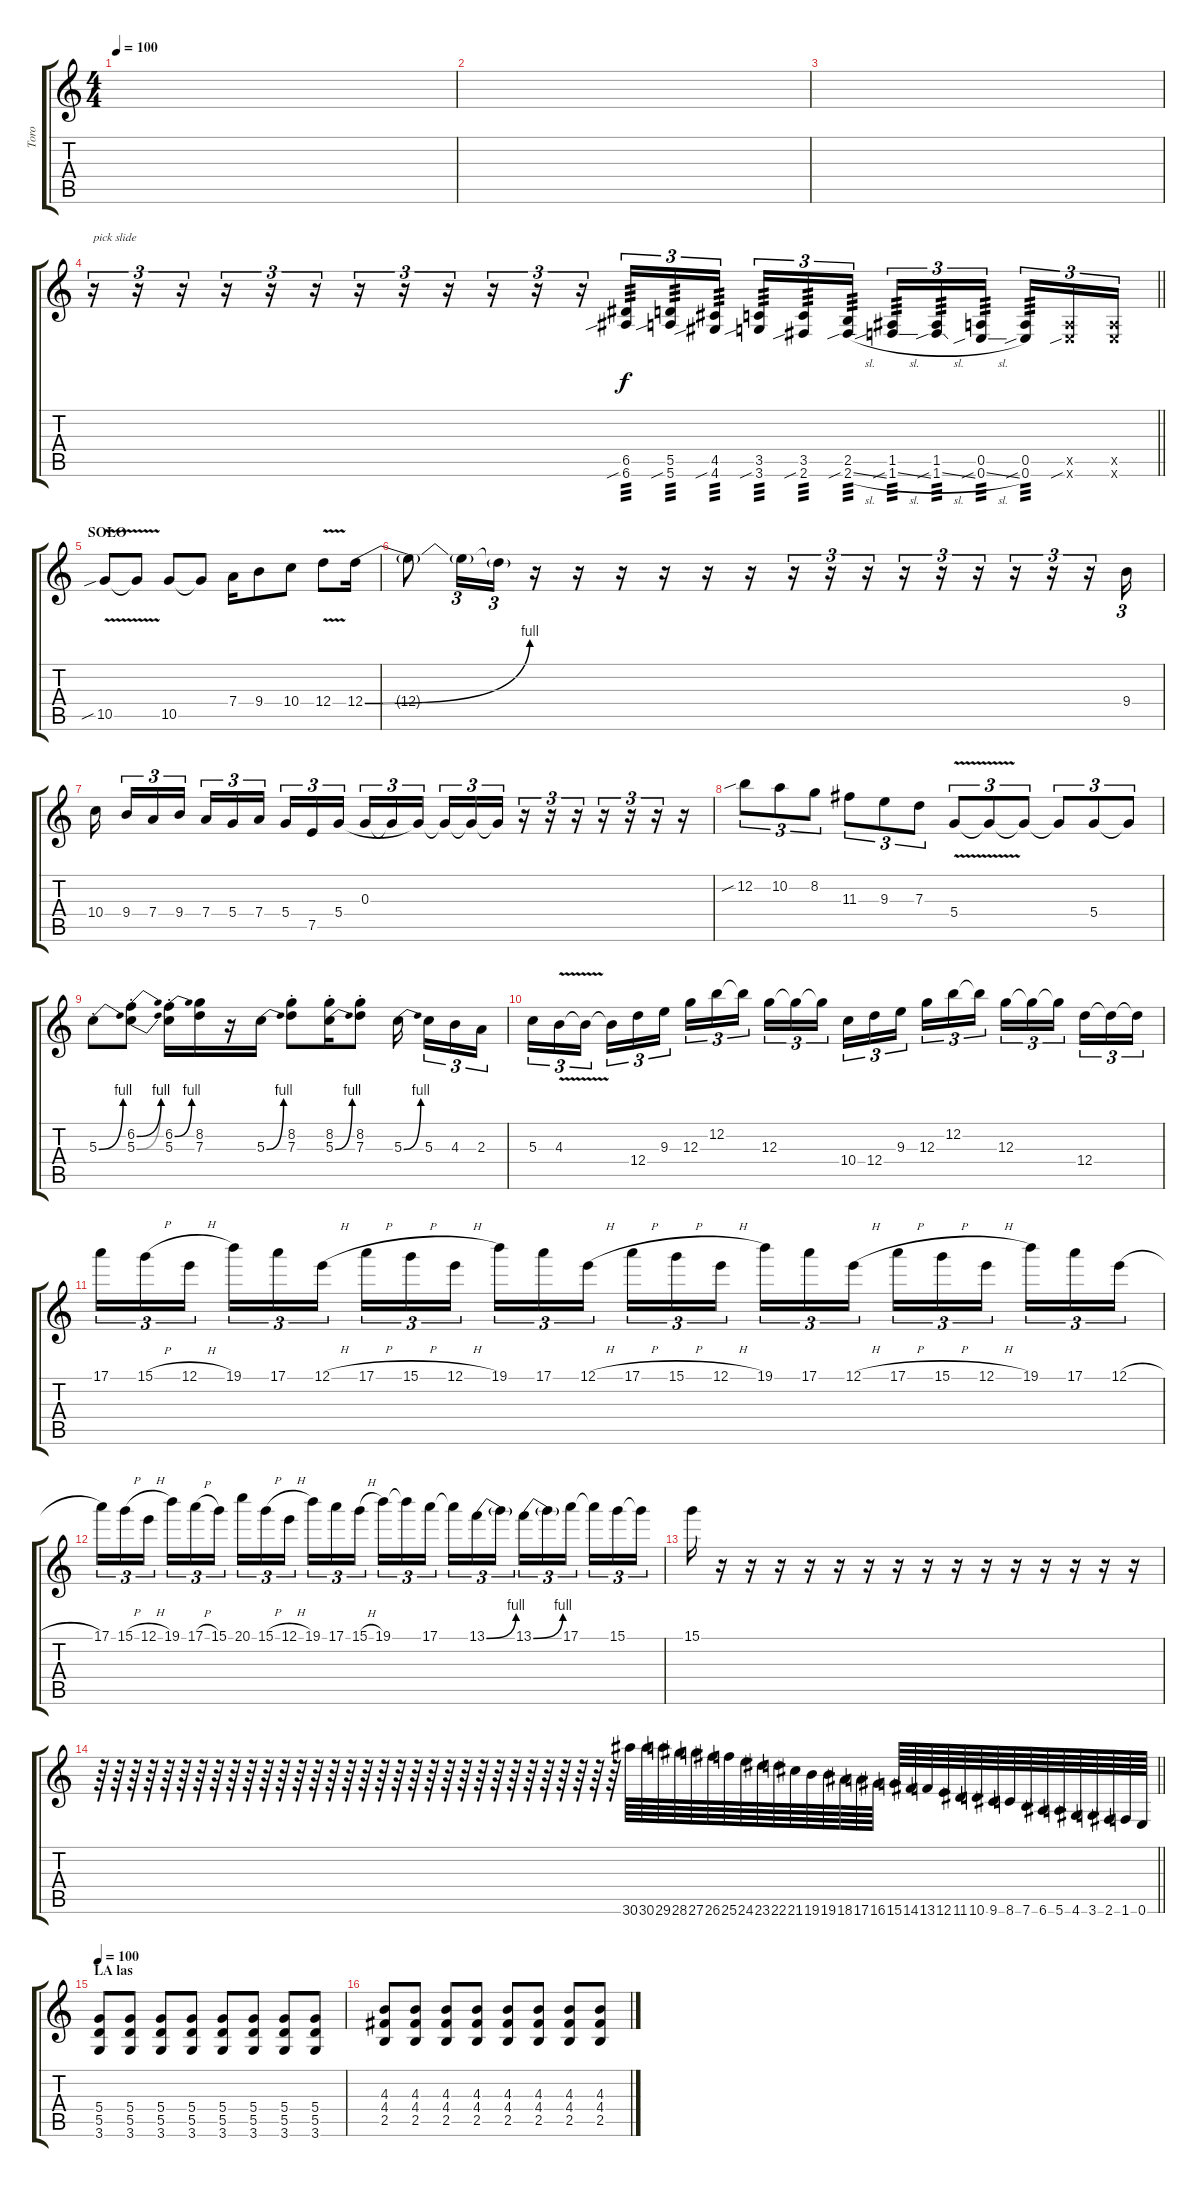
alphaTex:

\track ("Toro" "Toro") {instrument acousticguitarsteel}
\staff {score tabs}
\tuning (E4 B3 G3 D3 A2 E2) {hide}
\ts (4 4)
\tempo 100
\clef g2
\ks c
|
|
|
\barLineRight lightlight
r.16{tu (3 2) txt "pick slide"} r.16{tu (3 2)} r.16{tu (3 2)} r.16{tu (3 2)} r.16{tu (3 2)} r.16{tu (3 2)} r.16{tu (3 2)} r.16{tu (3 2)} r.16{tu (3 2)} r.16{tu (3 2)} r.16{tu (3 2)} r.16{tu (3 2)} (6.5 6.6{sib}).16{tu (3 2) tp 3 volume 16 balance 12} (5.5 5.6{sib}).16{tu (3 2) tp 3} (4.5 4.6{sib}).16{tu (3 2) tp 3 beam splitsecondary} (3.5 3.6{sib}).16{tu (3 2) tp 3} (3.5 2.6{sib}).16{tu (3 2) tp 3} (2.5 2.6{sib sl}).16{tu (3 2) tp 3} (1.5 1.6{sib sl}).16{tu (3 2) tp 3} (1.5 1.6{sib sl}).16{tu (3 2) tp 3} (0.5 0.6{sib sl}).16{tu (3 2) tp 3 beam splitsecondary} (0.5 0.6{sib}).16{tu (3 2) tp 3} (0.5{x} 0.6{sib x}).16{tu (3 2)} (0.5{x} 0.6{x}).16{tu (3 2)} |
\section ("" "SOLO")
10.5{v sib}.8{balance 7} 10.5{t}.8 10.5.8 10.5{t}.8 7.4.16 9.4.8 10.4.8 12.4{v}.8 12.4{be (bend 0 0 60 4)}.16 |
12.4{t}.8 12.4{t}.16{tu (3 2)} 12.4{t}.16{tu (3 2)} r.16 r.16 r.16 r.16 r.16 r.16 r.16{tu (3 2)} r.16{tu (3 2)} r.16{tu (3 2)} r.16{tu (3 2)} r.16{tu (3 2)} r.16{tu (3 2)} r.16{tu (3 2)} r.16{tu (3 2)} r.16{tu (3 2)} 9.4.16{tu (3 2)} |
10.4.16{balance 0 beam splitsecondary} 9.4.16{tu (3 2)} 7.4.16{tu (3 2)} 9.4.16{tu (3 2) beam splitsecondary} 7.4.16{tu (3 2)} 5.4.16{tu (3 2)} 7.4.16{tu (3 2) beam splitsecondary} 5.4.16{tu (3 2)} 7.5.16{tu (3 2)} 5.4.16{tu (3 2) beam splitsecondary} 0.3.16{tu (3 2)} 0.3{t}.16{tu (3 2)} 5.4{t}.16{tu (3 2) beam splitsecondary} 5.4{t}.16{tu (3 2)} 5.4{t}.16{tu (3 2)} 5.4{t}.16{tu (3 2)} r.16{tu (3 2)} r.16{tu (3 2)} r.16{tu (3 2)} r.16{tu (3 2)} r.16{tu (3 2)} r.16{tu (3 2)} r.16 |
12.2{sib}.8{tu (3 2) balance 5} 10.2.8{tu (3 2)} 8.2.8{tu (3 2)} 11.3.8{tu (3 2)} 9.3.8{tu (3 2)} 7.3.8{tu (3 2)} 5.4{v}.8{tu (3 2)} 5.4{t}.8{tu (3 2)} 5.4{t}.8{tu (3 2)} 5.4{t}.8{tu (3 2)} 5.4.8{tu (3 2)} 5.4{t}.8{tu (3 2)} |
5.3{be (bend 0 0 60 4) st}.8{volume 13 balance 8} (6.2{be (bend 0 0 60 4) st} 5.3{be (bend 0 0 60 4) st}).8 (6.2{be (bend 0 0 60 4) st} 5.3{st}).16 (8.2 7.3).16 r.16 5.3{be (bend 0 0 60 4)}.16 (8.2{st} 7.3{st}).8 (8.2{st} 5.3{be (bend 0 0 60 4)}).16 (8.2{st} 7.3{st}).8 5.3{be (bend 0 0 60 4)}.16{beam splitsecondary} 5.3.16{tu (3 2)} 4.3.16{tu (3 2)} 2.3.16{tu (3 2)} |
5.3.16{tu (3 2) volume 16 balance 8} 4.3{v}.16{tu (3 2)} 4.3{t}.16{tu (3 2) beam splitsecondary} 4.3{t}.16{tu (3 2)} 12.4.16{tu (3 2)} 9.3.16{tu (3 2)} 12.3.16{tu (3 2)} 12.2.16{tu (3 2)} 12.2{t}.16{tu (3 2) beam splitsecondary} 12.3.16{tu (3 2)} 12.3{t}.16{tu (3 2)} 12.3{t}.16{tu (3 2)} 10.4.16{tu (3 2)} 12.4.16{tu (3 2)} 9.3.16{tu (3 2) beam splitsecondary} 12.3.16{tu (3 2)} 12.2.16{tu (3 2)} 12.2{t}.16{tu (3 2)} 12.3.16{tu (3 2)} 12.3{t}.16{tu (3 2)} 12.3{t}.16{tu (3 2) beam splitsecondary} 12.4.16{tu (3 2)} 12.4{t}.16{tu (3 2)} 12.4{t}.16{tu (3 2)} |
17.1.16{tu (3 2) volume 14 balance 8} 15.1{h}.16{tu (3 2)} 12.1{h}.16{tu (3 2) beam splitsecondary} 19.1.16{tu (3 2)} 17.1.16{tu (3 2)} 12.1{h}.16{tu (3 2)} 17.1{h}.16{tu (3 2)} 15.1{h}.16{tu (3 2)} 12.1{h}.16{tu (3 2) beam splitsecondary} 19.1.16{tu (3 2)} 17.1.16{tu (3 2)} 12.1{h}.16{tu (3 2)} 17.1{h}.16{tu (3 2)} 15.1{h}.16{tu (3 2)} 12.1{h}.16{tu (3 2) beam splitsecondary} 19.1.16{tu (3 2)} 17.1.16{tu (3 2)} 12.1{h}.16{tu (3 2)} 17.1{h}.16{tu (3 2)} 15.1{h}.16{tu (3 2)} 12.1{h}.16{tu (3 2) beam splitsecondary} 19.1.16{tu (3 2)} 17.1.16{tu (3 2)} 12.1{h}.16{tu (3 2)} |
17.1.16{tu (3 2)} 15.1{h}.16{tu (3 2)} 12.1{h}.16{tu (3 2) beam splitsecondary} 19.1.16{tu (3 2)} 17.1{h}.16{tu (3 2)} 15.1.16{tu (3 2)} 20.1.16{tu (3 2)} 15.1{h}.16{tu (3 2)} 12.1{h}.16{tu (3 2) beam splitsecondary} 19.1.16{tu (3 2)} 17.1.16{tu (3 2)} 15.1{h}.16{tu (3 2)} 19.1.16{tu (3 2)} 19.1{t}.16{tu (3 2)} 17.1.16{tu (3 2) beam splitsecondary} 17.1{t}.16{tu (3 2)} 13.1{be (bend 0 0 60 4)}.16{tu (3 2)} 13.1{t}.16{tu (3 2)} 13.1{be (bend 0 0 60 4)}.16{tu (3 2)} 13.1{t}.16{tu (3 2)} 17.1.16{tu (3 2) beam splitsecondary} 17.1{t}.16{tu (3 2)} 15.1.16{tu (3 2)} 15.1{t}.16{tu (3 2)} |
15.1.16 r.16 r.16 r.16 r.16 r.16 r.16 r.16 r.16 r.16 r.16 r.16 r.16 r.16 r.16 r.16 |
\barLineRight lightlight
r.64 r.64 r.64 r.64 r.64 r.64 r.64 r.64 r.64 r.64 r.64 r.64 r.64 r.64 r.64 r.64 r.64 r.64 r.64 r.64 r.64 r.64 r.64 r.64 r.64 r.64 r.64 r.64 r.64 r.64 r.64 r.64 30.6.64{volume 10} 30.6.64 29.6.64 28.6.64 27.6.64 26.6.64 25.6.64 24.6.64 23.6.64 22.6.64 21.6.64 19.6.64 19.6.64 18.6.64 17.6.64 16.6.64 15.6.64 14.6.64 13.6.64 12.6.64 11.6.64 10.6.64 9.6.64 8.6.64 7.6.64 6.6.64 5.6.64 4.6.64 3.6.64 2.6.64 1.6.64 0.6.64 |
\section ("" "LA las")
\tempo 100
(5.4 5.5 3.6).8{volume 16} (5.4 5.5 3.6).8 (5.4 5.5 3.6).8 (5.4 5.5 3.6).8 (5.4 5.5 3.6).8 (5.4 5.5 3.6).8 (5.4 5.5 3.6).8 (5.4 5.5 3.6).8 |
(4.3 4.4 2.5).8 (4.3 4.4 2.5).8 (4.3 4.4 2.5).8 (4.3 4.4 2.5).8 (4.3 4.4 2.5).8 (4.3 4.4 2.5).8 (4.3 4.4 2.5).8 (4.3 4.4 2.5).8
